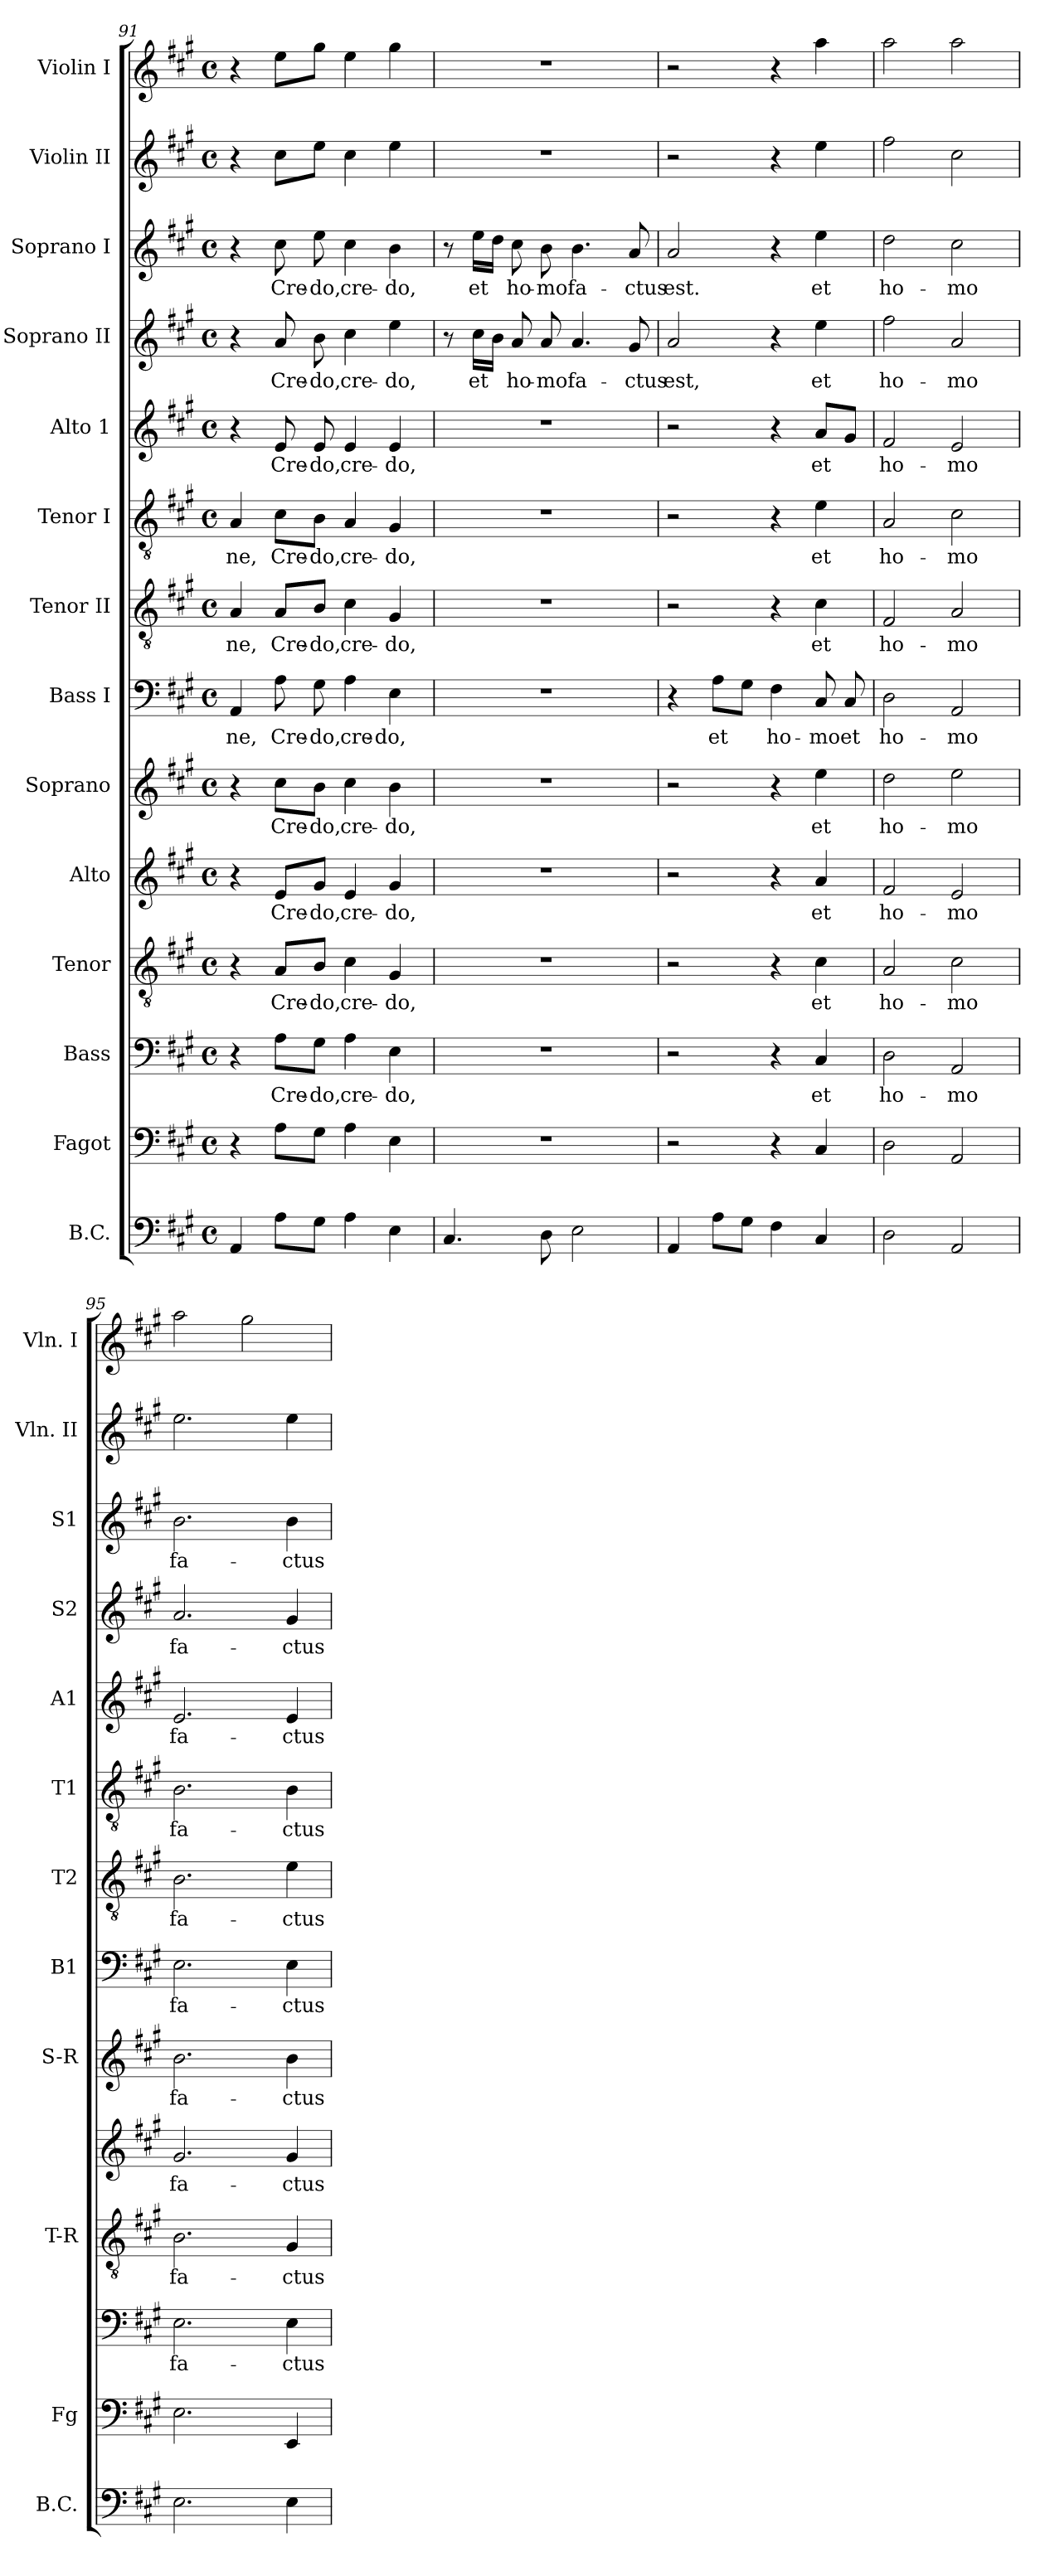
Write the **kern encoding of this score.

**kern	**kern	**kern	**text	**kern	**text	**kern	**text	**kern	**text	**kern	**text	**kern	**text	**kern	**text	**kern	**text	**kern	**text	**kern	**text	**kern	**kern
*part14	*part13	*part12	*part12	*part11	*part11	*part10	*part10	*part9	*part9	*part8	*part8	*part7	*part7	*part6	*part6	*part5	*part5	*part4	*part4	*part3	*part3	*part2	*part1
*staff14	*staff13	*staff12	*staff12	*staff11	*staff11	*staff10	*staff10	*staff9	*staff9	*staff8	*staff8	*staff7	*staff7	*staff6	*staff6	*staff5	*staff5	*staff4	*staff4	*staff3	*staff3	*staff2	*staff1
*I"B.C.	*I"Fagot	*I"Bass	*	*I"Tenor	*	*I"Alto	*	*I"Soprano	*	*I"Bass I	*	*I"Tenor II	*	*I"Tenor I	*	*I"Alto 1	*	*I"Soprano II	*	*I"Soprano I	*	*I"Violin II	*I"Violin I
*I'B.C.	*I'Fg	*	*	*I'T-R	*	*	*	*I'S-R	*	*I'B1	*	*I'T2	*	*I'T1	*	*I'A1	*	*I'S2	*	*I'S1	*	*I'Vln. II	*I'Vln. I
*clefF4	*clefF4	*clefF4	*	*clefGv2	*	*clefG2	*	*clefG2	*	*clefF4	*	*clefGv2	*	*clefGv2	*	*clefG2	*	*clefG2	*	*clefG2	*	*clefG2	*clefG2
*k[f#c#g#]	*k[f#c#g#]	*k[f#c#g#]	*	*k[f#c#g#]	*	*k[f#c#g#]	*	*k[f#c#g#]	*	*k[f#c#g#]	*	*k[f#c#g#]	*	*k[f#c#g#]	*	*k[f#c#g#]	*	*k[f#c#g#]	*	*k[f#c#g#]	*	*k[f#c#g#]	*k[f#c#g#]
*A:	*A:	*A:	*	*A:	*	*A:	*	*A:	*	*A:	*	*A:	*	*A:	*	*A:	*	*A:	*	*A:	*	*A:	*A:
*M4/4	*M4/4	*M4/4	*	*M4/4	*	*M4/4	*	*M4/4	*	*M4/4	*	*M4/4	*	*M4/4	*	*M4/4	*	*M4/4	*	*M4/4	*	*M4/4	*M4/4
*met(c)	*met(c)	*met(c)	*	*met(c)	*	*met(c)	*	*met(c)	*	*met(c)	*	*met(c)	*	*met(c)	*	*met(c)	*	*met(c)	*	*met(c)	*	*met(c)	*met(c)
=91	=91	=91	=91	=91	=91	=91	=91	=91	=91	=91	=91	=91	=91	=91	=91	=91	=91	=91	=91	=91	=91	=91	=91
!	!	!	!	!	!	!	!	!	!	!	!LO:LY:b	!	!LO:LY:b	!	!LO:LY:b	!	!	!	!	!	!	!	!
4AA/	4r	4r	.	4r	.	4r	.	4r	.	4AA/	ne,	4A/	ne,	4A/	ne,	4r	.	4r	.	4r	.	4r	4r
!	!	!	!LO:LY:b	!	!LO:LY:b	!	!LO:LY:b	!	!LO:LY:b	!	!LO:LY:b	!	!LO:LY:b	!	!LO:LY:b	!	!LO:LY:b	!	!LO:LY:b	!	!LO:LY:b	!	!
8A\L	8A\L	8A\L	Cre-	8A/L	Cre-	8e/L	Cre-	8cc#\L	Cre-	8A\	Cre-	8A/L	Cre-	8c#\L	Cre-	8e/	Cre-	8a/	Cre-	8cc#\	Cre-	8cc#\L	8ee\L
!	!	!	!LO:LY:b	!	!LO:LY:b	!	!LO:LY:b	!	!LO:LY:b	!	!LO:LY:b	!	!LO:LY:b	!	!LO:LY:b	!	!LO:LY:b	!	!LO:LY:b	!	!LO:LY:b	!	!
8G#\J	8G#\J	8G#\J	-do,	8B/J	-do,	8g#/J	-do,	8b\J	-do,	8G#\	-do,	8B/J	-do,	8B\J	-do,	8e/	-do,	8b\	-do,	8ee\	-do,	8ee\J	8gg#\J
!	!	!	!LO:LY:b	!	!LO:LY:b	!	!LO:LY:b	!	!LO:LY:b	!	!LO:LY:b	!	!LO:LY:b	!	!LO:LY:b	!	!LO:LY:b	!	!LO:LY:b	!	!LO:LY:b	!	!
4A\	4A\	4A\	cre-	4c#\	cre-	4e/	cre-	4cc#\	cre-	4A\	cre-	4c#\	cre-	4A/	cre-	4e/	cre-	4cc#\	cre-	4cc#\	cre-	4cc#\	4ee\
!	!	!	!LO:LY:b	!	!LO:LY:b	!	!LO:LY:b	!	!LO:LY:b	!	!LO:LY:b	!	!LO:LY:b	!	!LO:LY:b	!	!LO:LY:b	!	!LO:LY:b	!	!LO:LY:b	!	!
4E\	4E\	4E\	-do,	4G#/	-do,	4g#/	-do,	4b\	-do,	4E\	-do,	4G#/	-do,	4G#/	-do,	4e/	-do,	4ee\	-do,	4b\	-do,	4ee\	4gg#\
=92	=92	=92	=92	=92	=92	=92	=92	=92	=92	=92	=92	=92	=92	=92	=92	=92	=92	=92	=92	=92	=92	=92	=92
4.C#/	1r	1r	.	1r	.	1r	.	1r	.	1r	.	1r	.	1r	.	1r	.	8r	.	8r	.	1r	1r
!	!	!	!	!	!	!	!	!	!	!	!	!	!	!	!	!	!	!	!LO:LY:b	!	!LO:LY:b	!	!
.	.	.	.	.	.	.	.	.	.	.	.	.	.	.	.	.	.	16cc#\LL	et	16ee\LL	et	.	.
.	.	.	.	.	.	.	.	.	.	.	.	.	.	.	.	.	.	16b\JJ	.	16dd\JJ	.	.	.
!	!	!	!	!	!	!	!	!	!	!	!	!	!	!	!	!	!	!	!LO:LY:b	!	!LO:LY:b	!	!
.	.	.	.	.	.	.	.	.	.	.	.	.	.	.	.	.	.	8a/	ho-	8cc#\	ho-	.	.
!	!	!	!	!	!	!	!	!	!	!	!	!	!	!	!	!	!	!	!LO:LY:b	!	!LO:LY:b	!	!
8D\	.	.	.	.	.	.	.	.	.	.	.	.	.	.	.	.	.	8a/	-mo	8b\	-mo	.	.
!	!	!	!	!	!	!	!	!	!	!	!	!	!	!	!	!	!	!	!LO:LY:b	!	!LO:LY:b	!	!
2E\	.	.	.	.	.	.	.	.	.	.	.	.	.	.	.	.	.	4.a/	fa-	4.b\	fa-	.	.
!	!	!	!	!	!	!	!	!	!	!	!	!	!	!	!	!	!	!	!LO:LY:b	!	!LO:LY:b	!	!
.	.	.	.	.	.	.	.	.	.	.	.	.	.	.	.	.	.	8g#/	-ctus	8a/	-ctus	.	.
!!LO:PB:g=z
=93	=93	=93	=93	=93	=93	=93	=93	=93	=93	=93	=93	=93	=93	=93	=93	=93	=93	=93	=93	=93	=93	=93	=93
!	!	!	!	!	!	!	!	!	!	!	!	!	!	!	!	!	!	!	!LO:LY:b	!	!LO:LY:b	!	!
4AA/	2r	2r	.	2r	.	2r	.	2r	.	4r	.	2r	.	2r	.	2r	.	2a/	est,	2a/	est.	2r	2r
!	!	!	!	!	!	!	!	!	!	!	!LO:LY:b	!	!	!	!	!	!	!	!	!	!	!	!
8A\L	.	.	.	.	.	.	.	.	.	8A\L	et	.	.	.	.	.	.	.	.	.	.	.	.
8G#\J	.	.	.	.	.	.	.	.	.	8G#\J	.	.	.	.	.	.	.	.	.	.	.	.	.
!	!	!	!	!	!	!	!	!	!	!	!LO:LY:b	!	!	!	!	!	!	!	!	!	!	!	!
4F#\	4r	4r	.	4r	.	4r	.	4r	.	4F#\	ho-	4r	.	4r	.	4r	.	4r	.	4r	.	4r	4r
!	!	!	!LO:LY:b	!	!LO:LY:b	!	!LO:LY:b	!	!LO:LY:b	!	!LO:LY:b	!	!LO:LY:b	!	!LO:LY:b	!	!LO:LY:b	!	!LO:LY:b	!	!LO:LY:b	!	!
4C#/	4C#/	4C#/	et	4c#\	et	4a/	et	4ee\	et	8C#/	-mo	4c#\	et	4e\	et	8a/L	et	4ee\	et	4ee\	et	4ee\	4aa\
!	!	!	!	!	!	!	!	!	!	!	!LO:LY:b	!	!	!	!	!	!	!	!	!	!	!	!
.	.	.	.	.	.	.	.	.	.	8C#/	et	.	.	.	.	8g#/J	.	.	.	.	.	.	.
=94	=94	=94	=94	=94	=94	=94	=94	=94	=94	=94	=94	=94	=94	=94	=94	=94	=94	=94	=94	=94	=94	=94	=94
!	!	!	!LO:LY:b	!	!LO:LY:b	!	!LO:LY:b	!	!LO:LY:b	!	!LO:LY:b	!	!LO:LY:b	!	!LO:LY:b	!	!LO:LY:b	!	!LO:LY:b	!	!LO:LY:b	!	!
2D\	2D\	2D\	ho-	2A/	ho-	2f#/	ho-	2dd\	ho-	2D\	ho-	2F#/	ho-	2A/	ho-	2f#/	ho-	2ff#\	ho-	2dd\	ho-	2ff#\	2aa\
!	!	!	!LO:LY:b	!	!LO:LY:b	!	!LO:LY:b	!	!LO:LY:b	!	!LO:LY:b	!	!LO:LY:b	!	!LO:LY:b	!	!LO:LY:b	!	!LO:LY:b	!	!LO:LY:b	!	!
2AA/	2AA/	2AA/	-mo	2c#\	-mo	2e/	-mo	2ee\	-mo	2AA/	-mo	2A/	-mo	2c#\	-mo	2e/	-mo	2a/	-mo	2cc#\	-mo	2cc#\	2aa\
=95	=95	=95	=95	=95	=95	=95	=95	=95	=95	=95	=95	=95	=95	=95	=95	=95	=95	=95	=95	=95	=95	=95	=95
!	!	!	!LO:LY:b	!	!LO:LY:b	!	!LO:LY:b	!	!LO:LY:b	!	!LO:LY:b	!	!LO:LY:b	!	!LO:LY:b	!	!LO:LY:b	!	!LO:LY:b	!	!LO:LY:b	!	!
2.E\	2.E\	2.E\	fa-	2.B\	fa-	2.g#/	fa-	2.b\	fa-	2.E\	fa-	2.B\	fa-	2.B\	fa-	2.e/	fa-	2.a/	fa-	2.b\	fa-	2.ee\	2aa\
.	.	.	.	.	.	.	.	.	.	.	.	.	.	.	.	.	.	.	.	.	.	.	2gg#\
!	!	!	!LO:LY:b	!	!LO:LY:b	!	!LO:LY:b	!	!LO:LY:b	!	!LO:LY:b	!	!LO:LY:b	!	!LO:LY:b	!	!LO:LY:b	!	!LO:LY:b	!	!LO:LY:b	!	!
4E\	4EE/	4E\	-ctus	4G#/	-ctus	4g#/	-ctus	4b\	-ctus	4E\	-ctus	4e\	-ctus	4B\	-ctus	4e/	-ctus	4g#/	-ctus	4b\	-ctus	4ee\	.
=	=	=	=	=	=	=	=	=	=	=	=	=	=	=	=	=	=	=	=	=	=	=	=
*-	*-	*-	*-	*-	*-	*-	*-	*-	*-	*-	*-	*-	*-	*-	*-	*-	*-	*-	*-	*-	*-	*-	*-
